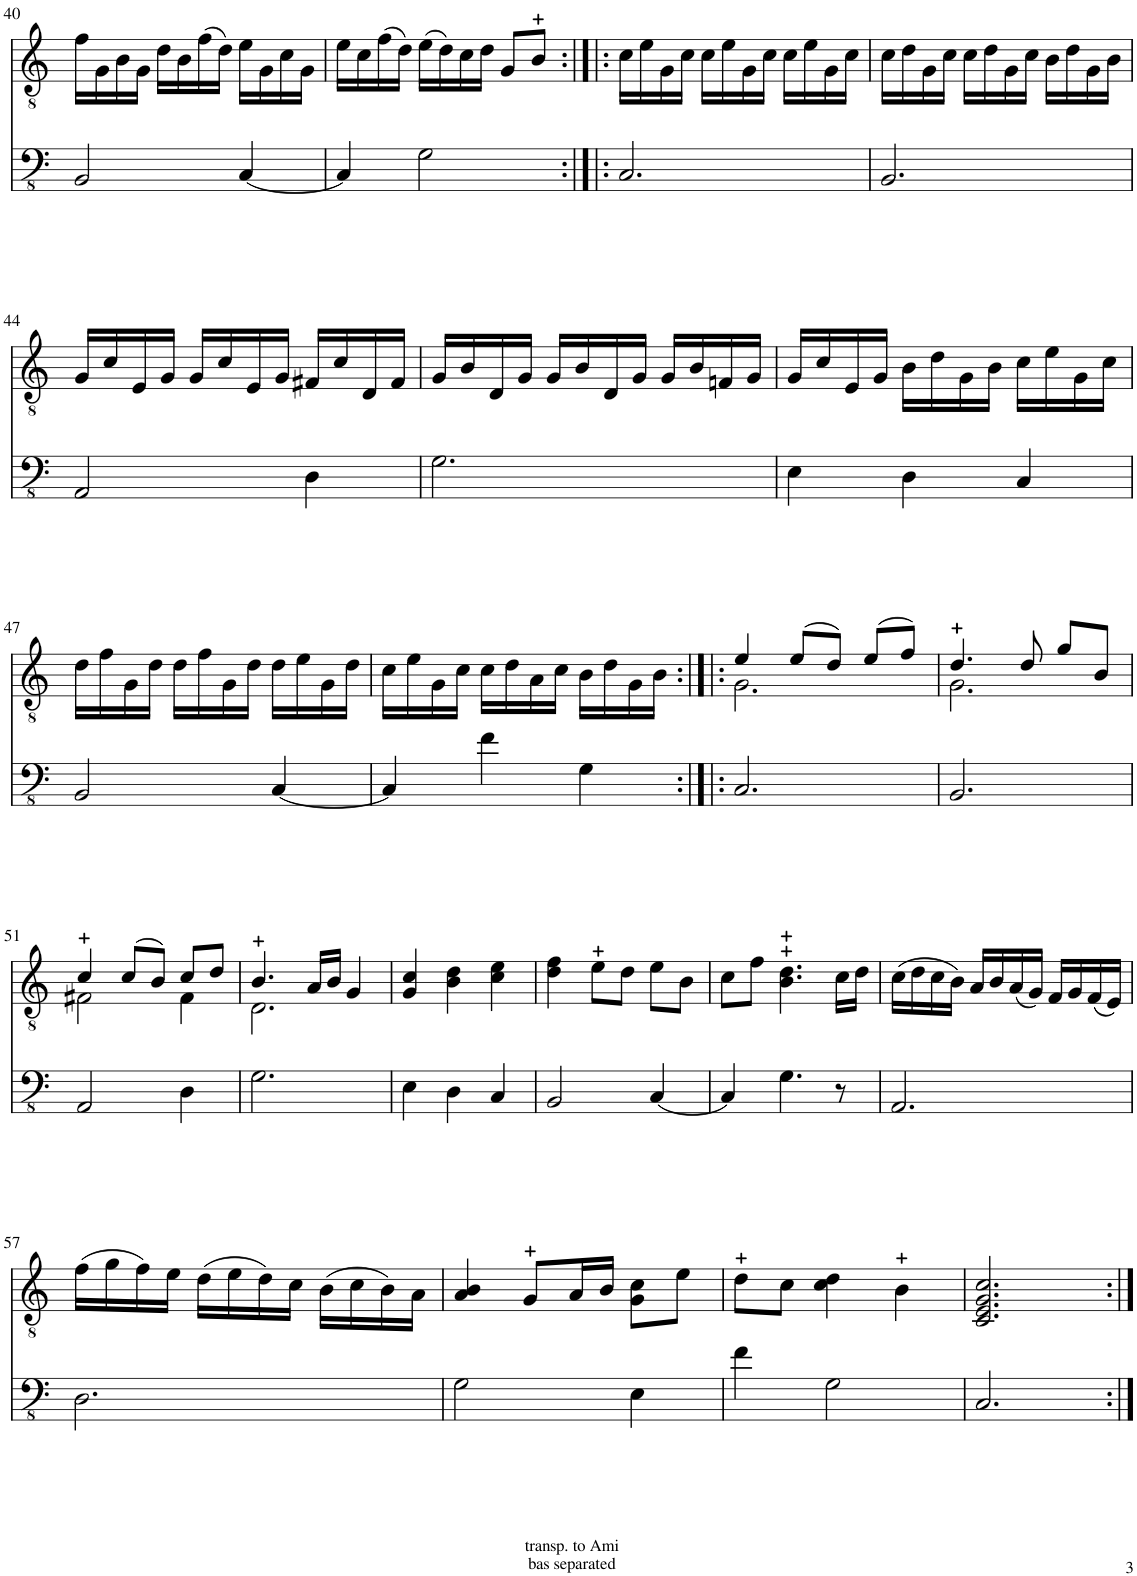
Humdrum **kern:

**kern	**kern
*part1	*part1
*staff2	*staff1
*I"Loutna	*
*I'Lout.	*
!!LO:PB:g=z
*clefFv4	*clefGv2
*k[]	*k[]
*M3/4	*M3/4
=40	=40
2BBB/	16f\LL
.	16G\
.	16B\
.	16G\JJ
.	16d\LL
.	16B\
.	(16f\
.	16d\JJ)
[4CC/	16e\LL
.	16G\
.	16c\
.	16G\JJ
=41	=41
4CC/]	16e\LL
.	16c\
.	(16f\
.	16d\JJ)
2GG\	(16e\LL
.	16d\)
.	16c\
.	16d\JJ
.	8G/L
.	8B/J
=42:|!|:	=42:|!|:
2.CC/	16c\LL
.	16e\
.	16G\
.	16c\JJ
.	16c\LL
.	16e\
.	16G\
.	16c\JJ
.	16c\LL
.	16e\
.	16G\
.	16c\JJ
=43	=43
2.BBB/	16c\LL
.	16d\
.	16G\
.	16c\JJ
.	16c\LL
.	16d\
.	16G\
.	16c\JJ
.	16B\LL
.	16d\
.	16G\
.	16B\JJ
!!LO:LB:g=z
=44	=44
2AAA/	16G/LL
.	16c/
.	16E/
.	16G/JJ
.	16G/LL
.	16c/
.	16E/
.	16G/JJ
4DD\	16F#X/LL
.	16c/
.	16D/
.	16F#/JJ
=45	=45
2.GG\	16G/LL
.	16B/
.	16D/
.	16G/JJ
.	16G/LL
.	16B/
.	16D/
.	16G/JJ
.	16G/LL
.	16B/
.	16Fn/
.	16G/JJ
=46	=46
4EE\	16G/LL
.	16c/
.	16E/
.	16G/JJ
4DD\	16B\LL
.	16d\
.	16G\
.	16B\JJ
4CC/	16c\LL
.	16e\
.	16G\
.	16c\JJ
!!LO:LB:g=z
=47	=47
2BBB/	16d\LL
.	16f\
.	16G\
.	16d\JJ
.	16d\LL
.	16f\
.	16G\
.	16d\JJ
[4CC/	16d\LL
.	16e\
.	16G\
.	16d\JJ
=48	=48
4CC/]	16c\LL
.	16e\
.	16G\
.	16c\JJ
4F\	16c\LL
.	16d\
.	16A\
.	16c\JJ
4GG\	16B\LL
.	16d\
.	16G\
.	16B\JJ
=49:|!|:	=49:|!|:
*	*^
2.CC/	4e/	2.G\
.	(8e/L	.
.	8d/J)	.
.	(8e/L	.
.	8f/J)	.
=50	=50	=50
2.BBB/	4.d/	2.G\
.	8d/	.
.	8g/L	.
.	8B/J	.
!!LO:LB:g=z	!!
=51	=51	=51
2AAA/	4c/	2F#X\
.	(8c/L	.
.	8B/J)	.
4DD\	8c/L	4F#\
.	8d/J	.
=52	=52	=52
2.GG\	4.B/	2.D\
.	16A/LL	.
.	16B/JJ	.
.	4G/	.
*	*v	*v
=53	=53
4EE\	4G/ 4c/
4DD\	4B\ 4d\
4CC/	4c\ 4e\
=54	=54
2BBB/	4d\ 4f\
.	8e\L
.	8d\J
[4CC/	8e\L
.	8B\J
=55	=55
4CC/]	8c\L
.	8f\J
4.GG\	4.B\ 4.d\
8r	16c\LL
.	16d\JJ
=56	=56
2.AAA/	(16c\LL
.	16d\
.	16c\
.	16B\JJ)
.	16A/LL
.	16B/
.	(16A/
.	16G/JJ)
.	16F/LL
.	16G/
.	(16F/
.	16E/JJ)
!!LO:LB:g=z
=57	=57
2.DD\	(16f\LL
.	16g\
.	16f\)
.	16e\JJ
.	(16d\LL
.	16e\
.	16d\)
.	16c\JJ
.	(16B\LL
.	16c\
.	16B\)
.	16A\JJ
=58	=58
2GG\	4A/ 4B/
.	8G/L
.	16A/L
.	16B/JJ
4EE\	8G\ 8c\L
.	8e\J
=59	=59
4F\	8d\L
.	8c\J
2GG\	4c\ 4d\
.	4B\
=60	=60
2.CC/	2.C/ 2.E/ 2.G/ 2.c/
=:|!	=:|!
*-	*-
